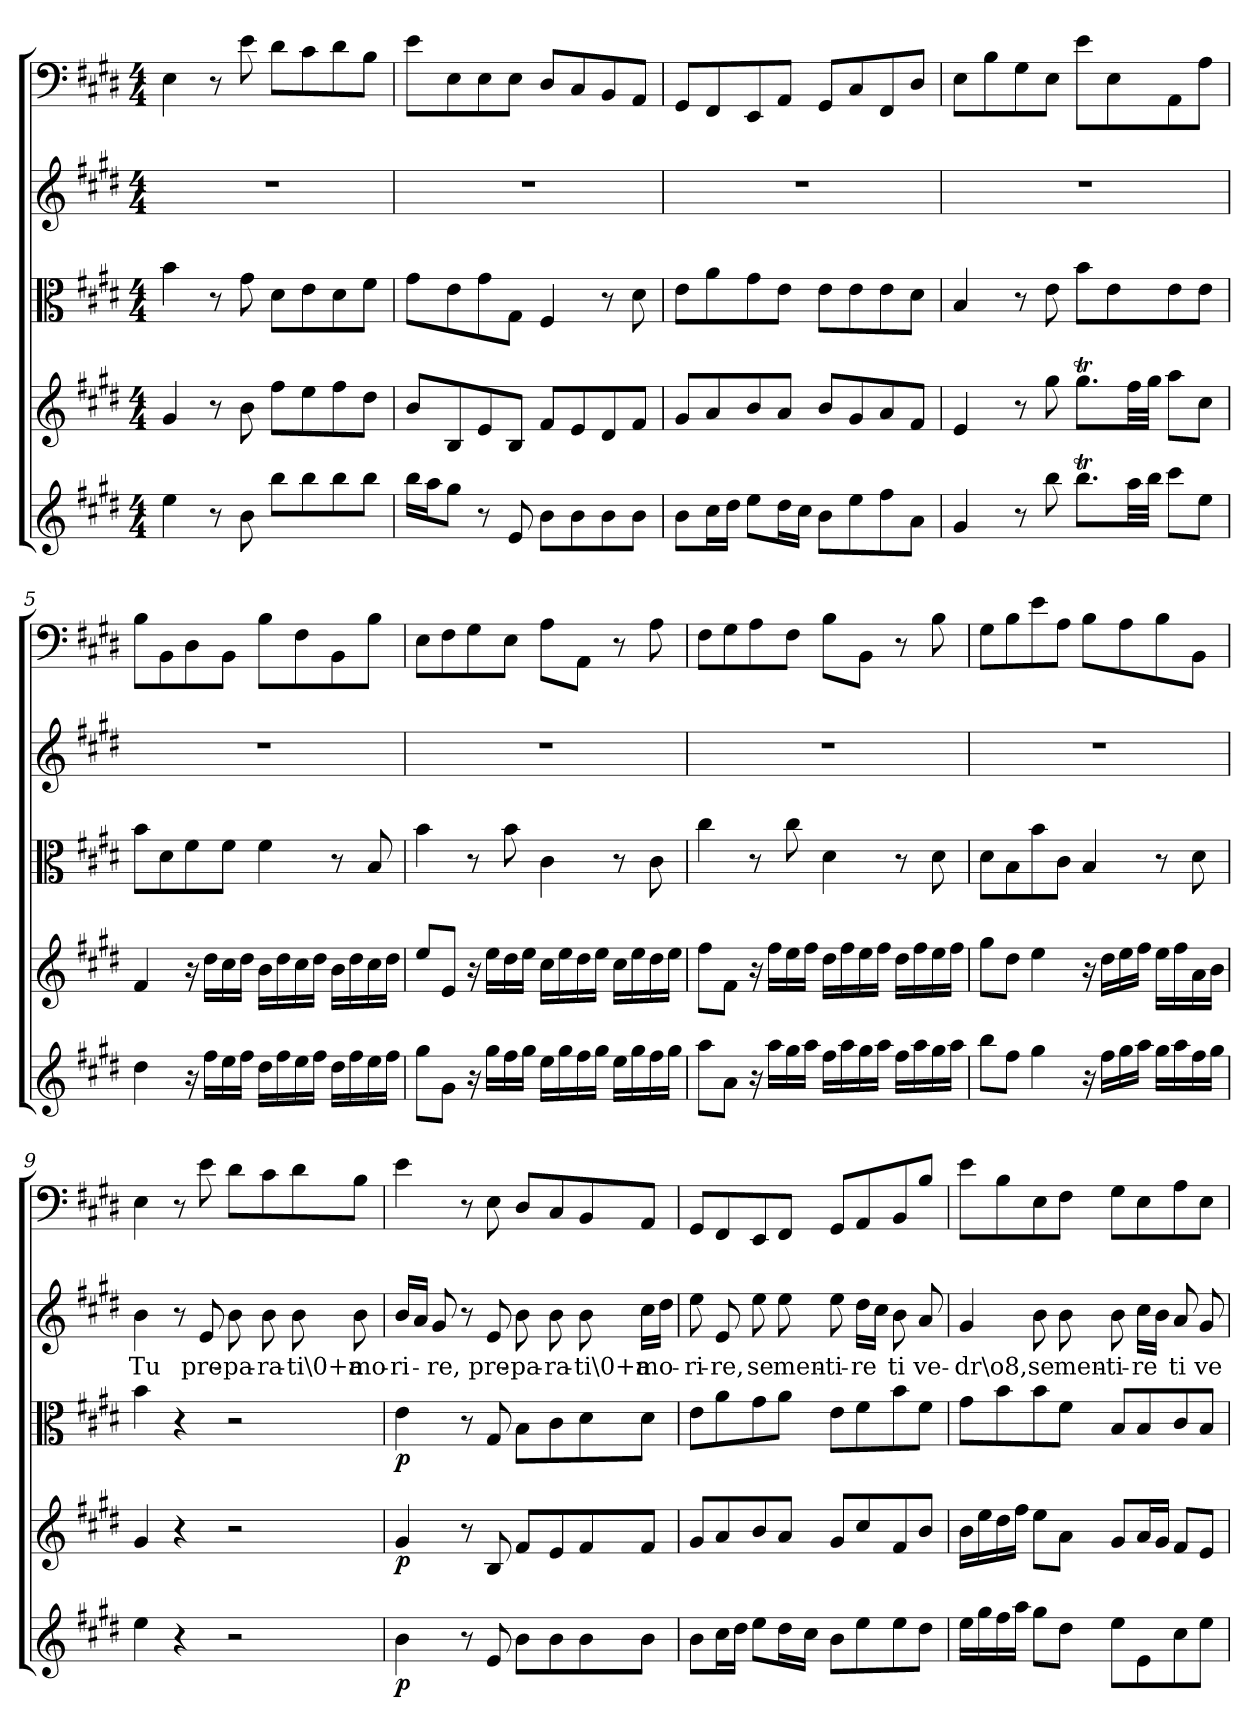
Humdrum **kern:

**kern	**dynam	**kern	**dynam	**kern	**dynam	**kern	**text	**kern
*part5	*part5	*part4	*part4	*part3	*part3	*part2	*part2	*part1
*staff5	*staff5	*staff4	*staff4	*staff3	*staff3	*staff2	*staff2	*staff1
*clefG2	*	*clefG2	*	*clefC3	*	*clefG2	*	*clefF4
*k[f#c#g#d#]	*	*k[f#c#g#d#]	*	*k[f#c#g#d#]	*	*k[f#c#g#d#]	*	*k[f#c#g#d#]
*E:	*	*E:	*	*E:	*	*E:	*	*E:
*M4/4	*	*M4/4	*	*M4/4	*	*M4/4	*	*M4/4
=1	=1	=1	=1	=1	=1	=1	=1	=1
4ee\	.	4g#/	.	4b\	.	1r	.	4E\
8r	.	8r	.	8r	.	.	.	8r
8b\	.	8b\	.	8g#\	.	.	.	8e\
8bb\L	.	8ff#\L	.	8d#\L	.	.	.	8d#\L
8bb\	.	8ee\	.	8e\	.	.	.	8c#\
8bb\	.	8ff#\	.	8d#\	.	.	.	8d#\
8bb\J	.	8dd#\J	.	8f#\J	.	.	.	8B\J
=2	=2	=2	=2	=2	=2	=2	=2	=2
16bb\LL	.	8b/L	.	8g#\L	.	1r	.	8e\L
16aa\J	.	.	.	.	.	.	.	.
8gg#\J	.	8B/	.	8e\	.	.	.	8E\
8r	.	8e/	.	8g#\	.	.	.	8E\
8e/	.	8B/J	.	8G#\J	.	.	.	8E\J
8b\L	.	8f#/L	.	4F#/	.	.	.	8D#/L
8b\	.	8e/	.	.	.	.	.	8C#/
8b\	.	8d#/	.	8r	.	.	.	8BB/
8b\J	.	8f#/J	.	8d#\	.	.	.	8AA/J
=3	=3	=3	=3	=3	=3	=3	=3	=3
8b\L	.	8g#/L	.	8e\L	.	1r	.	8GG#/L
16cc#\L	.	8a/	.	8a\	.	.	.	8FF#/
16dd#\JJ	.	.	.	.	.	.	.	.
8ee\L	.	8b/	.	8g#\	.	.	.	8EE/
16dd#\L	.	8a/J	.	8e\J	.	.	.	8AA/J
16cc#\JJ	.	.	.	.	.	.	.	.
8b\L	.	8b/L	.	8e\L	.	.	.	8GG#/L
8ee\	.	8g#/	.	8e\	.	.	.	8C#/
8ff#\	.	8a/	.	8e\	.	.	.	8FF#/
8a\J	.	8f#/J	.	8d#\J	.	.	.	8D#/J
=4	=4	=4	=4	=4	=4	=4	=4	=4
4g#/	.	4e/	.	4B/	.	1r	.	8E\L
.	.	.	.	.	.	.	.	8B\
8r	.	8r	.	8r	.	.	.	8G#\
8bb\	.	8gg#\	.	8e\	.	.	.	8E\J
8.bbT\L	.	8.gg#t\L	.	8b\L	.	.	.	8e\L
.	.	.	.	8e\	.	.	.	8E\
32aa\LL	.	32ff#\LL	.	.	.	.	.	.
32bb\JJJ	.	32gg#\JJJ	.	.	.	.	.	.
8ccc#\L	.	8aa\L	.	8e\	.	.	.	8AA\
8ee\J	.	8cc#\J	.	8e\J	.	.	.	8A\J
=5	=5	=5	=5	=5	=5	=5	=5	=5
4dd#\	.	4f#/	.	8b\L	.	1r	.	8B\L
.	.	.	.	8d#\	.	.	.	8BB\
16r	.	16r	.	8f#\	.	.	.	8D#\
16ff#\LL	.	16dd#\LL	.	.	.	.	.	.
16ee\	.	16cc#\	.	8f#\J	.	.	.	8BB\J
16ff#\JJ	.	16dd#\JJ	.	.	.	.	.	.
16dd#\LL	.	16b\LL	.	4f#\	.	.	.	8B\L
16ff#\	.	16dd#\	.	.	.	.	.	.
16ee\	.	16cc#\	.	.	.	.	.	8F#\
16ff#\JJ	.	16dd#\JJ	.	.	.	.	.	.
16dd#\LL	.	16b\LL	.	8r	.	.	.	8BB\
16ff#\	.	16dd#\	.	.	.	.	.	.
16ee\	.	16cc#\	.	8B/	.	.	.	8B\J
16ff#\JJ	.	16dd#\JJ	.	.	.	.	.	.
=6	=6	=6	=6	=6	=6	=6	=6	=6
8gg#\L	.	8ee/L	.	4b\	.	1r	.	8E\L
8g#\J	.	8e/J	.	.	.	.	.	8F#\
16r	.	16r	.	8r	.	.	.	8G#\
16gg#\LL	.	16ee\LL	.	.	.	.	.	.
16ff#\	.	16dd#\	.	8b\	.	.	.	8E\J
16gg#\JJ	.	16ee\JJ	.	.	.	.	.	.
16ee\LL	.	16cc#\LL	.	4c#\	.	.	.	8A\L
16gg#\	.	16ee\	.	.	.	.	.	.
16ff#\	.	16dd#\	.	.	.	.	.	8AA\J
16gg#\JJ	.	16ee\JJ	.	.	.	.	.	.
16ee\LL	.	16cc#\LL	.	8r	.	.	.	8r
16gg#\	.	16ee\	.	.	.	.	.	.
16ff#\	.	16dd#\	.	8c#\	.	.	.	8A\
16gg#\JJ	.	16ee\JJ	.	.	.	.	.	.
=7	=7	=7	=7	=7	=7	=7	=7	=7
8aa\L	.	8ff#\L	.	4cc#\	.	1r	.	8F#\L
8a\J	.	8f#\J	.	.	.	.	.	8G#\
16r	.	16r	.	8r	.	.	.	8A\
16aa\LL	.	16ff#\LL	.	.	.	.	.	.
16gg#\	.	16ee\	.	8cc#\	.	.	.	8F#\J
16aa\JJ	.	16ff#\JJ	.	.	.	.	.	.
16ff#\LL	.	16dd#\LL	.	4d#\	.	.	.	8B\L
16aa\	.	16ff#\	.	.	.	.	.	.
16gg#\	.	16ee\	.	.	.	.	.	8BB\J
16aa\JJ	.	16ff#\JJ	.	.	.	.	.	.
16ff#\LL	.	16dd#\LL	.	8r	.	.	.	8r
16aa\	.	16ff#\	.	.	.	.	.	.
16gg#\	.	16ee\	.	8d#\	.	.	.	8B\
16aa\JJ	.	16ff#\JJ	.	.	.	.	.	.
=8	=8	=8	=8	=8	=8	=8	=8	=8
8bb\L	.	8gg#\L	.	8d#\L	.	1r	.	8G#\L
8ff#\J	.	8dd#\J	.	8B\	.	.	.	8B\
4gg#\	.	4ee\	.	8b\	.	.	.	8e\
.	.	.	.	8c#\J	.	.	.	8A\J
16r	.	16r	.	4B/	.	.	.	8B\L
16ff#\LL	.	16dd#\LL	.	.	.	.	.	.
16gg#\	.	16ee\	.	.	.	.	.	8A\
16aa\JJ	.	16ff#\JJ	.	.	.	.	.	.
16gg#\LL	.	16ee\LL	.	8r	.	.	.	8B\
16aa\	.	16ff#\	.	.	.	.	.	.
16ff#\	.	16a\	.	8d#\	.	.	.	8BB\J
16gg#\JJ	.	16b\JJ	.	.	.	.	.	.
=9	=9	=9	=9	=9	=9	=9	=9	=9
4ee\	.	4g#/	.	4b\	.	4b\	Tu	4E\
4r	.	4r	.	4r	.	8r	.	8r
.	.	.	.	.	.	8e/	pre-	8e\
2r	.	2r	.	2r	.	8b\	-pa-	8d#\L
.	.	.	.	.	.	8b\	-ra-	8c#\
.	.	.	.	.	.	8b\	-ti\0+a	8d#\
.	.	.	.	.	.	8b\	mo-	8B\J
=10	=10	=10	=10	=10	=10	=10	=10	=10
4b\	p	4g#/	p	4e\	p	16b/LL	-ri-	4e\
.	.	.	.	.	.	16a/JJ	.	.
.	.	.	.	.	.	8g#/	-re,	.
8r	.	8r	.	8r	.	8r	.	8r
8e/	.	8B/	.	8G#/	.	8e/	pre-	8E\
8b\L	.	8f#/L	.	8B\L	.	8b\	-pa-	8D#/L
8b\	.	8e/	.	8c#\	.	8b\	-ra-	8C#/
8b\	.	8f#/	.	8d#\	.	8b\	-ti\0+a	8BB/
8b\J	.	8f#/J	.	8d#\J	.	16cc#\LL	mo-	8AA/J
.	.	.	.	.	.	16dd#\JJ	.	.
=11	=11	=11	=11	=11	=11	=11	=11	=11
8b\L	.	8g#/L	.	8e\L	.	8ee\	-ri-	8GG#/L
16cc#\L	.	8a/	.	8a\	.	8e/	-re,	8FF#/
16dd#\JJ	.	.	.	.	.	.	.	.
8ee\L	.	8b/	.	8g#\	.	8ee\	se	8EE/
16dd#\L	.	8a/J	.	8a\J	.	8ee\	men-	8FF#/J
16cc#\JJ	.	.	.	.	.	.	.	.
8b\L	.	8g#/L	.	8e\L	.	8ee\	-ti-	8GG#/L
8ee\	.	8cc#/	.	8f#\	.	16dd#\LL	-re	8AA/
.	.	.	.	.	.	16cc#\JJ	.	.
8ee\	.	8f#/	.	8b\	.	8b\	ti	8BB/
8dd#\J	.	8b/J	.	8f#\J	.	8a/	ve-	8B/J
=12	=12	=12	=12	=12	=12	=12	=12	=12
16ee\LL	.	16b\LL	.	8g#\L	.	4g#/	-dr\o8,	8e\L
16gg#\	.	16ee\	.	.	.	.	.	.
16ff#\	.	16dd#\	.	8b\	.	.	.	8B\
16aa\JJ	.	16ff#\JJ	.	.	.	.	.	.
8gg#\L	.	8ee\L	.	8b\	.	8b\	se	8E\
8dd#\J	.	8a\J	.	8f#\J	.	8b\	men-	8F#\J
8ee\L	.	8g#/L	.	8B/L	.	8b\	-ti-	8G#\L
8e\	.	16a/L	.	8B/	.	16cc#\LL	-re	8E\
.	.	16g#/JJ	.	.	.	16b\JJ	.	.
8cc#\	.	8f#/L	.	8c#/	.	8a/	ti	8A\
8ee\J	.	8e/J	.	8B/J	.	8g#/	ve-	8E\J
=	=	=	=	=	=	=	=	=
*-	*-	*-	*-	*-	*-	*-	*-	*-
